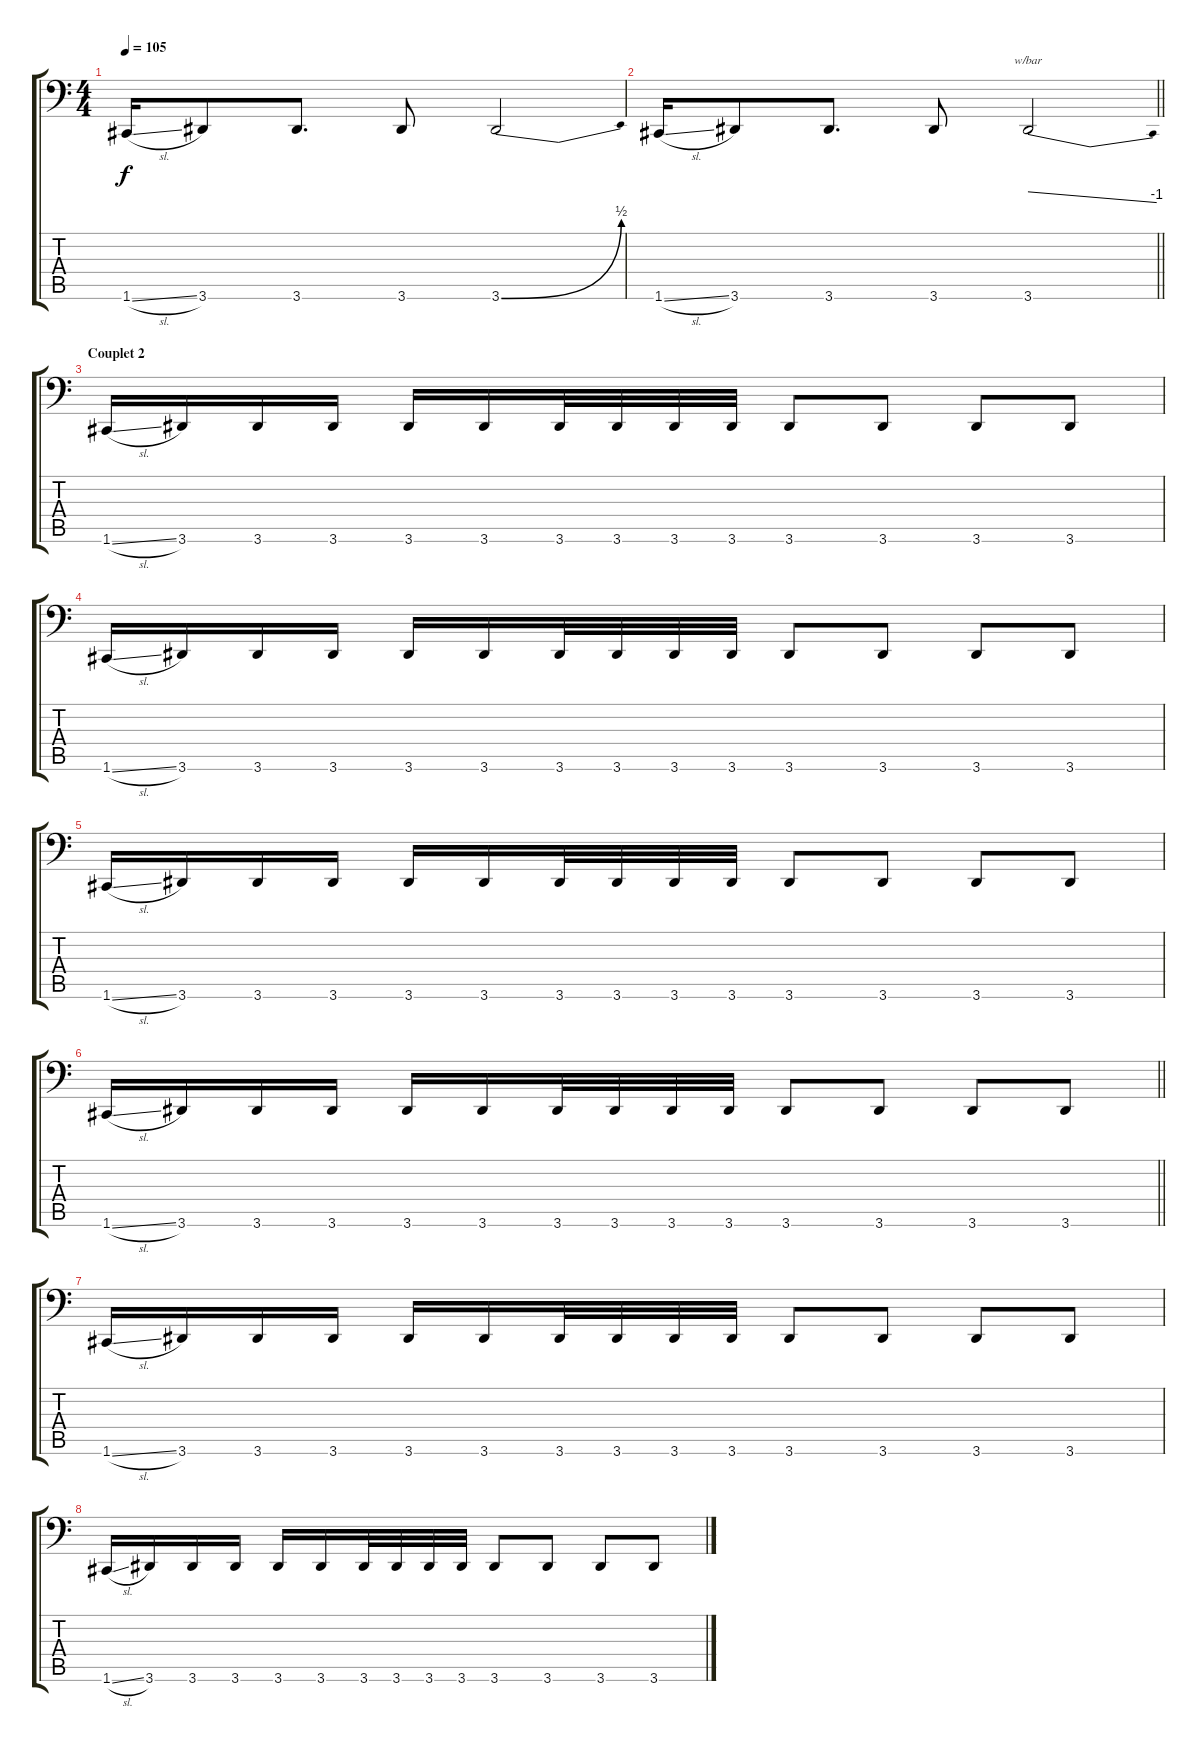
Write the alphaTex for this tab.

\track "" {instrument electricbassfinger}
\staff {score tabs}
\tuning (D3 A2 F2 C2 G1 C1) {hide}
\ts (4 4)
\tempo 105
\clef f4
\ks c
1.6{sl}.16{dy f} 3.6.8 3.6.8{d} 3.6.8 3.6{be (bend 0 0 60 2)}.2 |
\barLineRight lightlight
1.6{sl}.16 3.6.8 3.6.8{d} 3.6.8 3.6.2{tbe (dive default 0 0 60 -4)} |
\section ("" "Couplet 2")
1.6{sl}.16 3.6.16 3.6.16 3.6.16 3.6.16 3.6.16 3.6.32 3.6.32 3.6.32 3.6.32 3.6.8 3.6.8 3.6.8 3.6.8 |
1.6{sl}.16 3.6.16 3.6.16 3.6.16 3.6.16 3.6.16 3.6.32 3.6.32 3.6.32 3.6.32 3.6.8 3.6.8 3.6.8 3.6.8 |
1.6{sl}.16 3.6.16 3.6.16 3.6.16 3.6.16 3.6.16 3.6.32 3.6.32 3.6.32 3.6.32 3.6.8 3.6.8 3.6.8 3.6.8 |
\barLineRight lightlight
1.6{sl}.16 3.6.16 3.6.16 3.6.16 3.6.16 3.6.16 3.6.32 3.6.32 3.6.32 3.6.32 3.6.8 3.6.8 3.6.8 3.6.8 |
1.6{sl}.16 3.6.16 3.6.16 3.6.16 3.6.16 3.6.16 3.6.32 3.6.32 3.6.32 3.6.32 3.6.8 3.6.8 3.6.8 3.6.8 |
1.6{sl}.16 3.6.16 3.6.16 3.6.16 3.6.16 3.6.16 3.6.32 3.6.32 3.6.32 3.6.32 3.6.8 3.6.8 3.6.8 3.6.8
